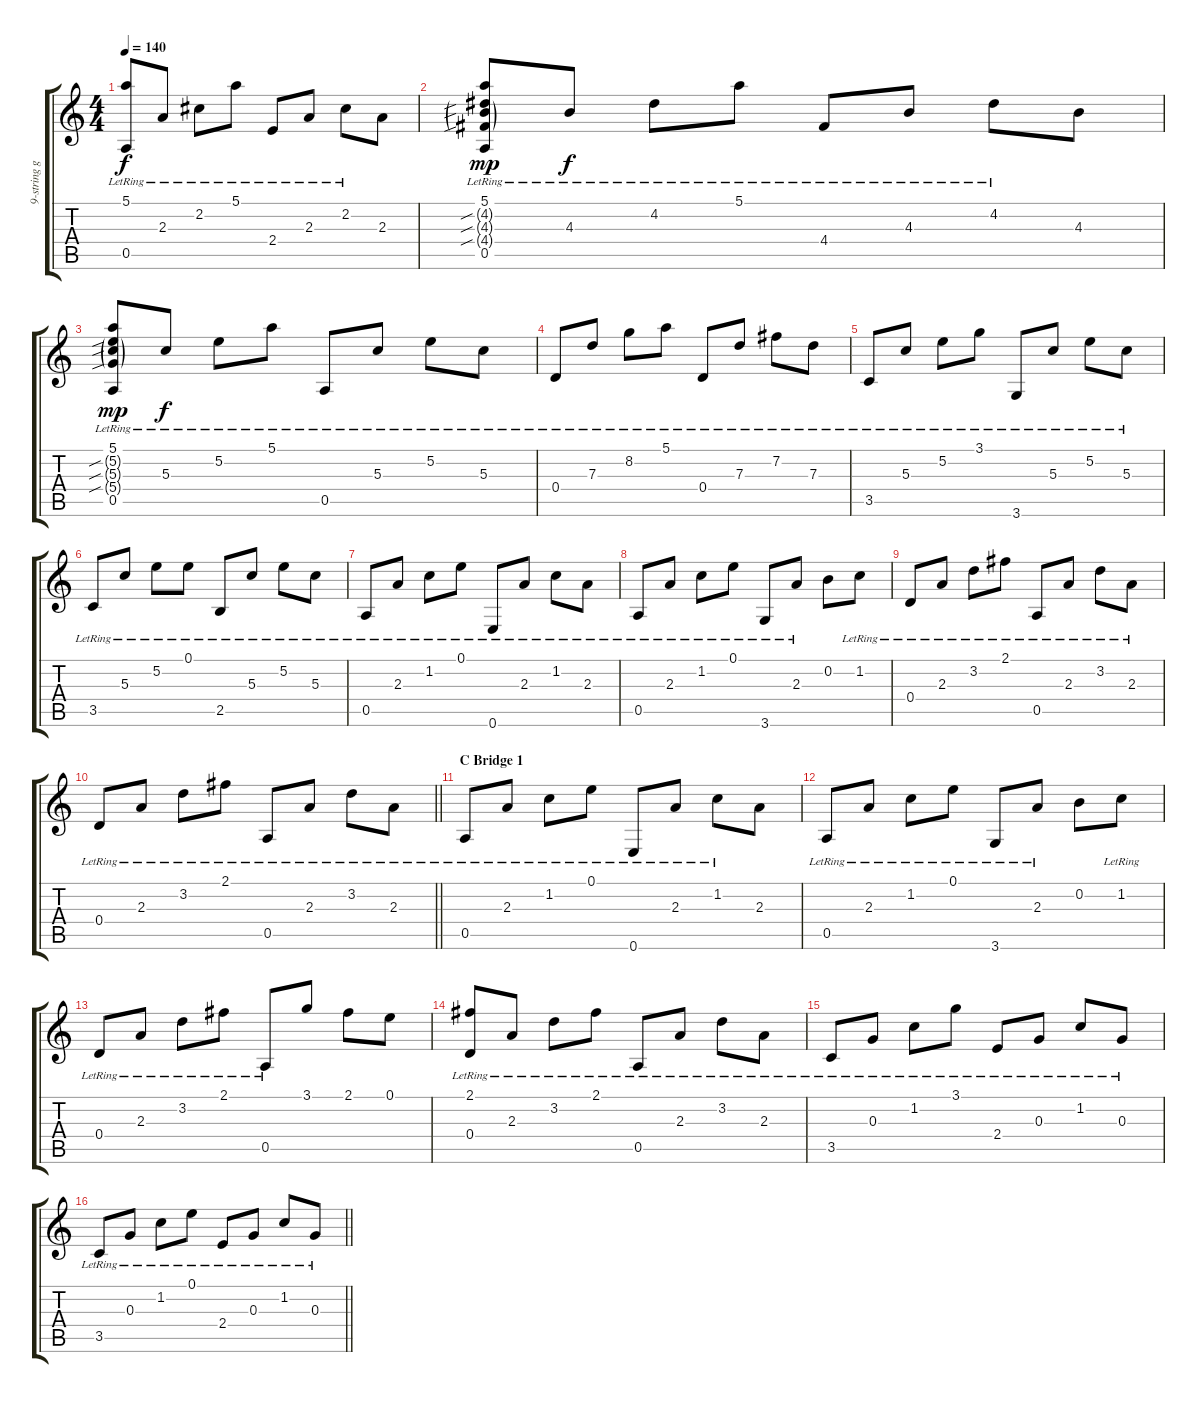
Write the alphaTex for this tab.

\track ("9-string guitar" "9-string g") {instrument acousticguitarnylon}
\staff {score tabs}
\tuning (E4 B3 G3 D3 A2 E2) {hide}
\ts (4 4)
\tempo 140
\clef g2
\ks c
(5.1{lr} 0.5{lr}).8{dy f} 2.3{lr}.8 2.2{lr}.8 5.1{lr}.8 2.4{lr}.8 2.3{lr}.8 2.2{lr}.8 2.3.8 |
(5.1{lr} 4.2{sib g} 4.3{sib g} 4.4{sib g} 0.5{lr}).8{dy mp} 4.3{lr}.8{dy f} 4.2{lr}.8 5.1{lr}.8 4.4{lr}.8 4.3{lr}.8 4.2{lr}.8 4.3.8 |
(5.1{lr} 5.2{sib g} 5.3{sib g} 5.4{sib g} 0.5{lr}).8{dy mp} 5.3{lr}.8{dy f} 5.2{lr}.8 5.1{lr}.8 0.5{lr}.8 5.3{lr}.8 5.2{lr}.8 5.3{lr}.8 |
0.4{lr}.8 7.3{lr}.8 8.2{lr}.8 5.1{lr}.8 0.4{lr}.8 7.3{lr}.8 7.2{lr}.8 7.3{lr}.8 |
3.5{lr}.8 5.3{lr}.8 5.2{lr}.8 3.1{lr}.8 3.6{lr}.8 5.3{lr}.8 5.2{lr}.8 5.3{lr}.8 |
3.5{lr}.8 5.3{lr}.8 5.2{lr}.8 0.1{lr}.8 2.5{lr}.8 5.3{lr}.8 5.2{lr}.8 5.3{lr}.8 |
0.5{lr}.8 2.3{lr}.8 1.2{lr}.8 0.1{lr}.8 0.6{lr}.8 2.3{lr}.8 1.2{lr}.8 2.3{lr}.8 |
0.5{lr}.8 2.3{lr}.8 1.2{lr}.8 0.1{lr}.8 3.6{lr}.8 2.3{lr}.8 0.2.8 1.2{lr}.8 |
0.4{lr}.8 2.3{lr}.8 3.2{lr}.8 2.1{lr}.8 0.5{lr}.8 2.3{lr}.8 3.2{lr}.8 2.3{lr}.8 |
\barLineRight lightlight
0.4{lr}.8 2.3{lr}.8 3.2{lr}.8 2.1{lr}.8 0.5{lr}.8 2.3{lr}.8 3.2{lr}.8 2.3{lr}.8 |
\section ("" "C Bridge 1")
0.5{lr}.8 2.3{lr}.8 1.2{lr}.8 0.1{lr}.8 0.6{lr}.8 2.3{lr}.8 1.2{lr}.8 2.3.8 |
0.5{lr}.8 2.3{lr}.8 1.2{lr}.8 0.1{lr}.8 3.6{lr}.8 2.3{lr}.8 0.2.8 1.2{lr}.8 |
0.4{lr}.8 2.3{lr}.8 3.2{lr}.8 2.1{lr}.8 0.5{lr}.8 3.1.8 2.1.8 0.1.8 |
(2.1{lr} 0.4{lr}).8 2.3{lr}.8 3.2{lr}.8 2.1{lr}.8 0.5{lr}.8 2.3{lr}.8 3.2{lr}.8 2.3{lr}.8 |
3.5{lr}.8 0.3{lr}.8 1.2{lr}.8 3.1{lr}.8 2.4{lr}.8 0.3{lr}.8 1.2{lr}.8 0.3{lr}.8 |
\barLineRight lightlight
3.5{lr}.8 0.3{lr}.8 1.2{lr}.8 0.1{lr}.8 2.4{lr}.8 0.3{lr}.8 1.2{lr}.8 0.3{lr}.8
